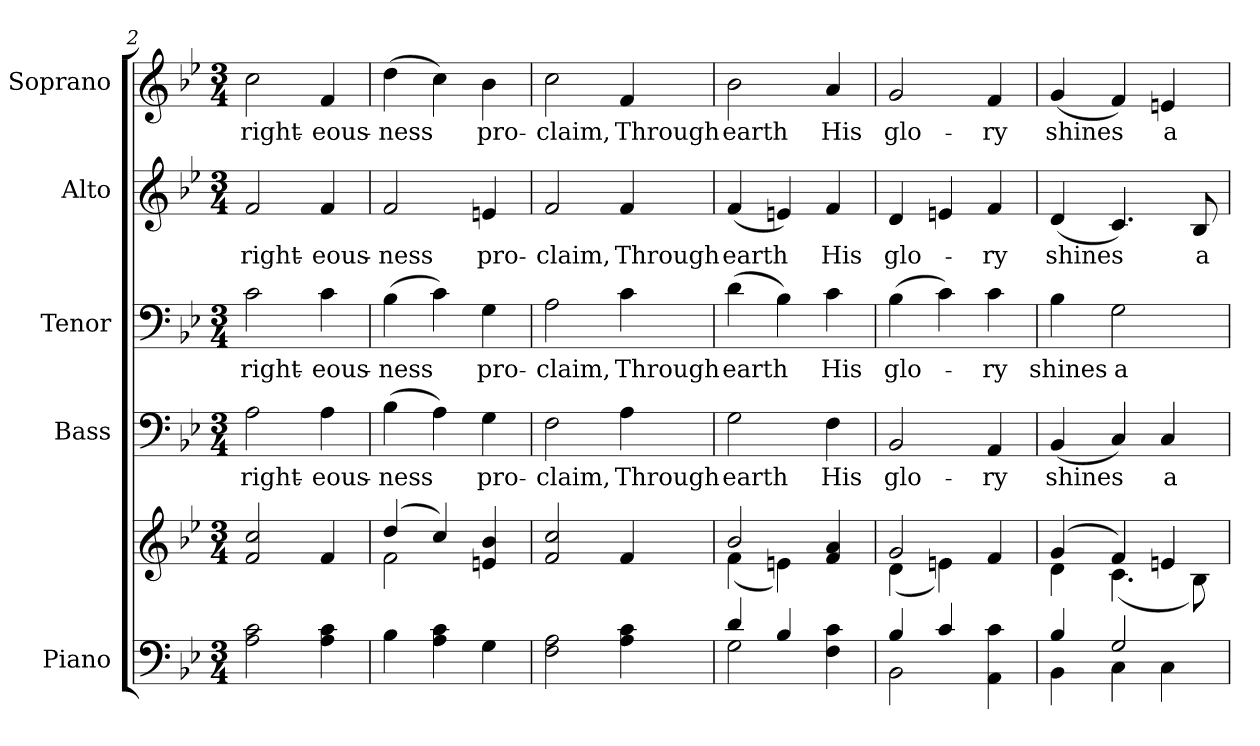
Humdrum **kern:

**kern	**kern	**kern	**text	**kern	**text	**kern	**text	**kern	**text
*part5	*part5	*part4	*part4	*part3	*part3	*part2	*part2	*part1	*part1
*staff6	*staff5	*staff4	*staff4	*staff3	*staff3	*staff2	*staff2	*staff1	*staff1
*I"Piano	*	*I"Bass	*	*I"Tenor	*	*I"Alto	*	*I"Soprano	*
*I'Pno.	*	*I'B.	*	*I'T.	*	*I'A.	*	*I'S.	*
*clefF4	*clefG2	*clefF4	*	*clefF4	*	*clefG2	*	*clefG2	*
*k[b-e-]	*k[b-e-]	*k[b-e-]	*	*k[b-e-]	*	*k[b-e-]	*	*k[b-e-]	*
*B-:	*B-:	*B-:	*	*B-:	*	*B-:	*	*B-:	*
*M3/4	*M3/4	*M3/4	*	*M3/4	*	*M3/4	*	*M3/4	*
=2	=2	=2	=2	=2	=2	=2	=2	=2	=2
!	!	!	!LO:LY:b:color=#000000	!	!	!	!	!	!
!	!	!	!	!	!LO:LY:b:color=#000000	!	!	!	!
!	!	!	!	!	!	!	!LO:LY:b:color=#000000	!	!
!	!	!	!	!	!	!	!	!	!LO:LY:b:color=#000000
2Ai\ 2ci	2fi/ 2cci	2Ai\	right-	2ci\	right-	2fi/	right-	2cci\	right-
!	!	!	!LO:LY:b:color=#000000	!	!	!	!	!	!
!	!	!	!	!	!LO:LY:b:color=#000000	!	!	!	!
!	!	!	!	!	!	!	!LO:LY:b:color=#000000	!	!
!	!	!	!	!	!	!	!	!	!LO:LY:b:color=#000000
4Ai\ 4ci	4fi/	4Ai\	-eous-	4ci\	-eous-	4fi/	-eous-	4fi/	-eous-
=3	=3	=3	=3	=3	=3	=3	=3	=3	=3
*	*^	*	*	*	*	*	*	*	*
!	!	!	!	!LO:LY:b:color=#000000	!	!	!	!	!	!
!	!	!	!	!	!	!LO:LY:b:color=#000000	!	!	!	!
!	!	!	!	!	!	!	!	!LO:LY:b:color=#000000	!	!
!	!	!	!	!	!	!	!	!	!	!LO:LY:b:color=#000000
4B-i\	(4ddi/	2fi\	(4B-i\	-ness	(4B-i\	-ness	2fi/	-ness	(4ddi\	-ness
4Ai\ 4ci	4cci/)	.	4Ai\)	.	4ci\)	.	.	.	4cci\)	.
!	!	!	!	!LO:LY:b:color=#000000	!	!	!	!	!	!
!	!	!	!	!	!	!LO:LY:b:color=#000000	!	!	!	!
!	!	!	!	!	!	!	!	!LO:LY:b:color=#000000	!	!
!	!	!	!	!	!	!	!	!	!	!LO:LY:b:color=#000000
4Gi\	4eni/ 4b-i	4ryy	4Gi\	pro-	4Gi\	pro-	4eni/	pro-	4b-i\	pro-
*	*v	*v	*	*	*	*	*	*	*	*
=4	=4	=4	=4	=4	=4	=4	=4	=4	=4
*	*^	*	*	*	*	*	*	*	*
!	!	!	!	!LO:LY:b:color=#000000	!	!	!	!	!	!
*	*v	*v	*	*	*	*	*	*	*	*
*	*^	*	*	*	*	*	*	*	*
!	!	!	!	!	!	!LO:LY:b:color=#000000	!	!	!	!
*	*v	*v	*	*	*	*	*	*	*	*
*	*^	*	*	*	*	*	*	*	*
!	!	!	!	!	!	!	!	!LO:LY:b:color=#000000	!	!
*	*v	*v	*	*	*	*	*	*	*	*
*	*^	*	*	*	*	*	*	*	*
!	!	!	!	!	!	!	!	!	!	!LO:LY:b:color=#000000
*	*v	*v	*	*	*	*	*	*	*	*
2Fi\ 2Ai	2fi/ 2cci	2Fi\	-claim,	2Ai\	-claim,	2fi/	-claim,	2cci\	-claim,
!	!	!	!LO:LY:b:color=#000000	!	!	!	!	!	!
!	!	!	!	!	!LO:LY:b:color=#000000	!	!	!	!
!	!	!	!	!	!	!	!LO:LY:b:color=#000000	!	!
!	!	!	!	!	!	!	!	!	!LO:LY:b:color=#000000
4Ai\ 4ci	4fi/	4Ai\	Through	4ci\	Through	4fi/	Through	4fi/	Through
!!LO:PB:g=z
=5	=5	=5	=5	=5	=5	=5	=5	=5	=5
*^	*^	*	*	*	*	*	*	*	*
!	!	!	!	!	!LO:LY:b:color=#000000	!	!	!	!	!	!
!	!	!	!	!	!	!	!LO:LY:b:color=#000000	!	!	!	!
!	!	!	!	!	!	!	!	!	!LO:LY:b:color=#000000	!	!
!	!	!	!	!	!	!	!	!	!	!	!LO:LY:b:color=#000000
4di/	2Gi\	2b-i/	(4fi\	2Gi\	earth	(4di\	earth	(4fi/	earth	2b-i\	earth
4B-i/	.	.	4eni\)	.	.	4B-i\)	.	4eni/)	.	.	.
!	!	!	!	!	!LO:LY:b:color=#000000	!	!	!	!	!	!
!	!	!	!	!	!	!	!LO:LY:b:color=#000000	!	!	!	!
!	!	!	!	!	!	!	!	!	!LO:LY:b:color=#000000	!	!
!	!	!	!	!	!	!	!	!	!	!	!LO:LY:b:color=#000000
4Fi\ 4ci	4ryy	4fi/ 4ai	4ryy	4Fi\	His	4ci\	His	4fi/	His	4ai/	His
=6	=6	=6	=6	=6	=6	=6	=6	=6	=6	=6	=6
!	!	!	!	!	!LO:LY:b:color=#000000	!	!	!	!	!	!
!	!	!	!	!	!	!	!LO:LY:b:color=#000000	!	!	!	!
!	!	!	!	!	!	!	!	!	!LO:LY:b:color=#000000	!	!
!	!	!	!	!	!	!	!	!	!	!	!LO:LY:b:color=#000000
4B-i/	2BB-i\	2gi/	(4di\	2BB-i/	glo-	(4B-i\	glo-	4di/	glo-	2gi/	glo-
4ci/	.	.	4eni\)	.	.	4ci\)	.	4eni/	.	.	.
!	!	!	!	!	!LO:LY:b:color=#000000	!	!	!	!	!	!
!	!	!	!	!	!	!	!LO:LY:b:color=#000000	!	!	!	!
!	!	!	!	!	!	!	!	!	!LO:LY:b:color=#000000	!	!
!	!	!	!	!	!	!	!	!	!	!	!LO:LY:b:color=#000000
4AAi\ 4ci	4ryy	4fi/	4ryy	4AAi/	-ry	4ci\	-ry	4fi/	-ry	4fi/	-ry
=7	=7	=7	=7	=7	=7	=7	=7	=7	=7	=7	=7
!	!	!	!	!	!LO:LY:b:color=#000000	!	!	!	!	!	!
!	!	!	!	!	!	!	!LO:LY:b:color=#000000	!	!	!	!
!	!	!	!	!	!	!	!	!	!LO:LY:b:color=#000000	!	!
!	!	!	!	!	!	!	!	!	!	!	!LO:LY:b:color=#000000
4B-i/	4BB-i\	(4gi/	4di\	(4BB-i/	shines	4B-i\	shines	(4di/	shines	(4gi/	shines
!	!	!	!	!	!	!	!LO:LY:b:color=#000000	!	!	!	!
2Gi/	4Ci\	4fi/)	(4.ci\	4Ci/)	.	2Gi\	a-	4.ci/)	.	4fi/)	.
!	!	!	!	!	!LO:LY:b:color=#000000	!	!	!	!	!	!
!	!	!	!	!	!	!	!	!	!	!	!LO:LY:b:color=#000000
.	4Ci\	4eni/	.	4Ci/	a-	.	.	.	.	4eni/	a-
!	!	!	!	!	!	!	!	!	!LO:LY:b:color=#000000	!	!
.	.	.	8B-i\)	.	.	.	.	8B-i/	a-	.	.
*v	*v	*	*	*	*	*	*	*	*	*	*
*	*v	*v	*	*	*	*	*	*	*	*
=	=	=	=	=	=	=	=	=	=
*-	*-	*-	*-	*-	*-	*-	*-	*-	*-
